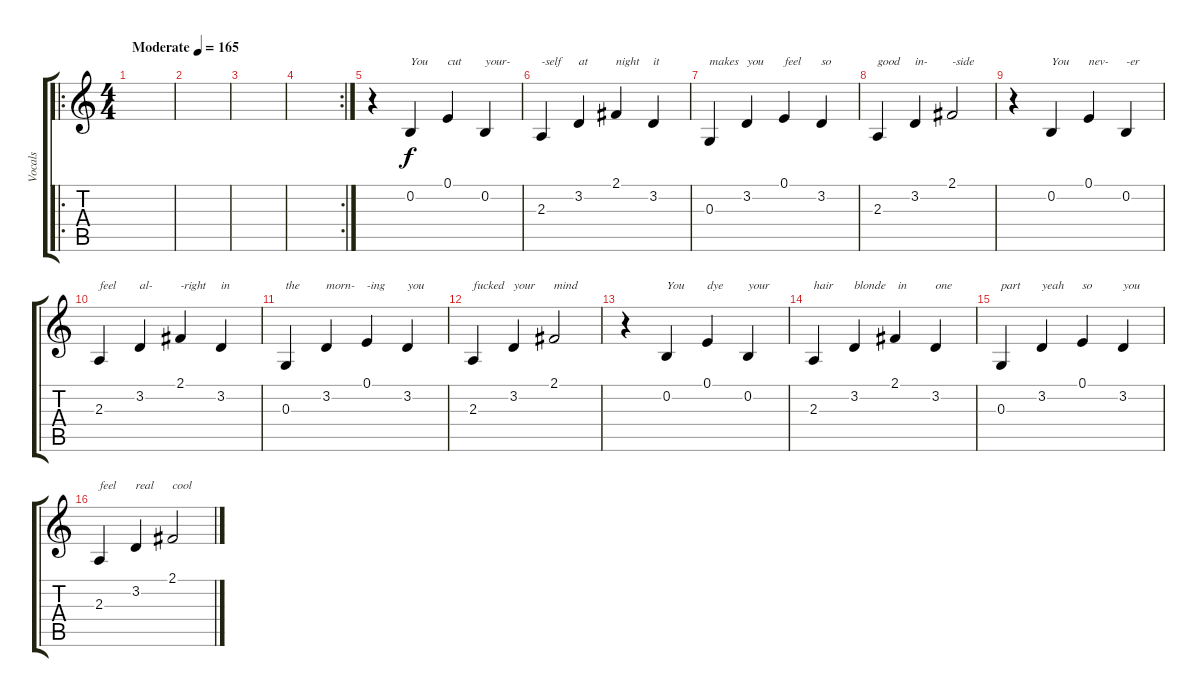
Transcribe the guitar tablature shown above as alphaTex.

\track ("Vocals" "Vocals") {instrument trumpet}
\staff {score tabs}
\tuning (E4 B3 G3 D3 A2 E2) {hide}
\ro
\ts (4 4)
\tempo (165 "Moderate")
\clef g2
\ks c
|
|
|
\rc 2
|
r.4 0.2.4{txt "You"} 0.1.4{txt "cut"} 0.2.4{txt "your-"} |
2.3.4{txt "-self"} 3.2.4{txt "at"} 2.1.4{txt "night"} 3.2.4{txt "it"} |
0.3.4{txt "makes"} 3.2.4{txt "you"} 0.1.4{txt "feel"} 3.2.4{txt "so"} |
2.3.4{txt "good"} 3.2.4{txt "in-"} 2.1.2{txt "-side"} |
r.4 0.2.4{txt "You"} 0.1.4{txt "nev-"} 0.2.4{txt "-er"} |
2.3.4{txt "feel"} 3.2.4{txt "al-"} 2.1.4{txt "-right"} 3.2.4{txt "in"} |
0.3.4{txt "the"} 3.2.4{txt "morn-"} 0.1.4{txt "-ing"} 3.2.4{txt "you"} |
2.3.4{txt "fucked"} 3.2.4{txt "your"} 2.1.2{txt "mind"} |
r.4 0.2.4{txt "You"} 0.1.4{txt "dye"} 0.2.4{txt "your"} |
2.3.4{txt "hair"} 3.2.4{txt "blonde"} 2.1.4{txt " in"} 3.2.4{txt "one"} |
0.3.4{txt "part"} 3.2.4{txt "yeah"} 0.1.4{txt "so"} 3.2.4{txt "you"} |
2.3.4{txt "feel"} 3.2.4{txt "real"} 2.1.2{txt "cool"}
